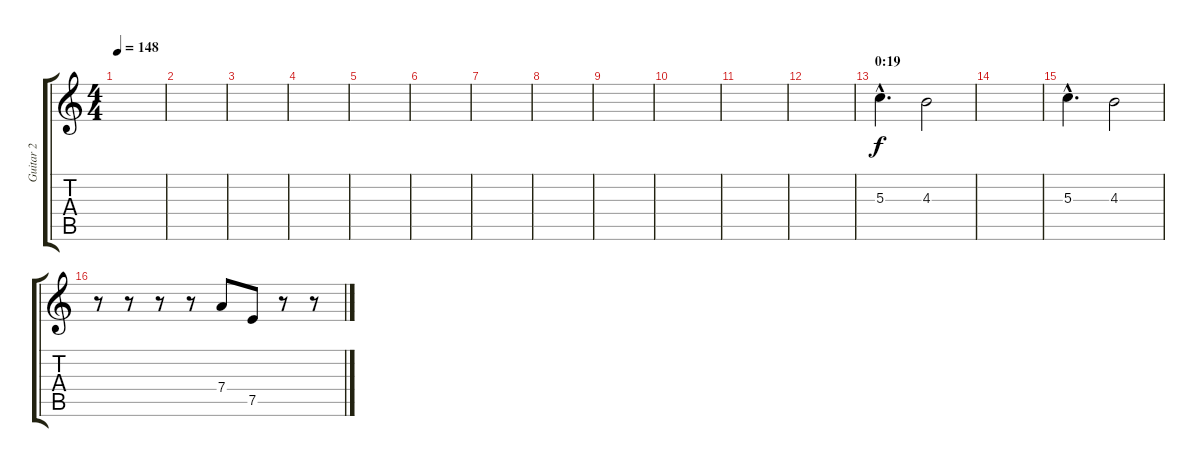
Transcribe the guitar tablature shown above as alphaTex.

\track ("Guitar 2" "Guitar 2") {instrument electricguitarclean}
\staff {score tabs}
\tuning (E4 B3 G3 D3 A2 E2) {hide}
\ts (4 4)
\tempo 148
\clef g2
\ks c
|
|
|
|
|
|
|
|
|
|
|
|
\section ("" "0:19")
5.3{hac}.4{d} 4.3.2 |
|
5.3{hac}.4{d} 4.3.2 |
r.8 r.8 r.8 r.8 7.4.8 7.5.8 r.8 r.8
